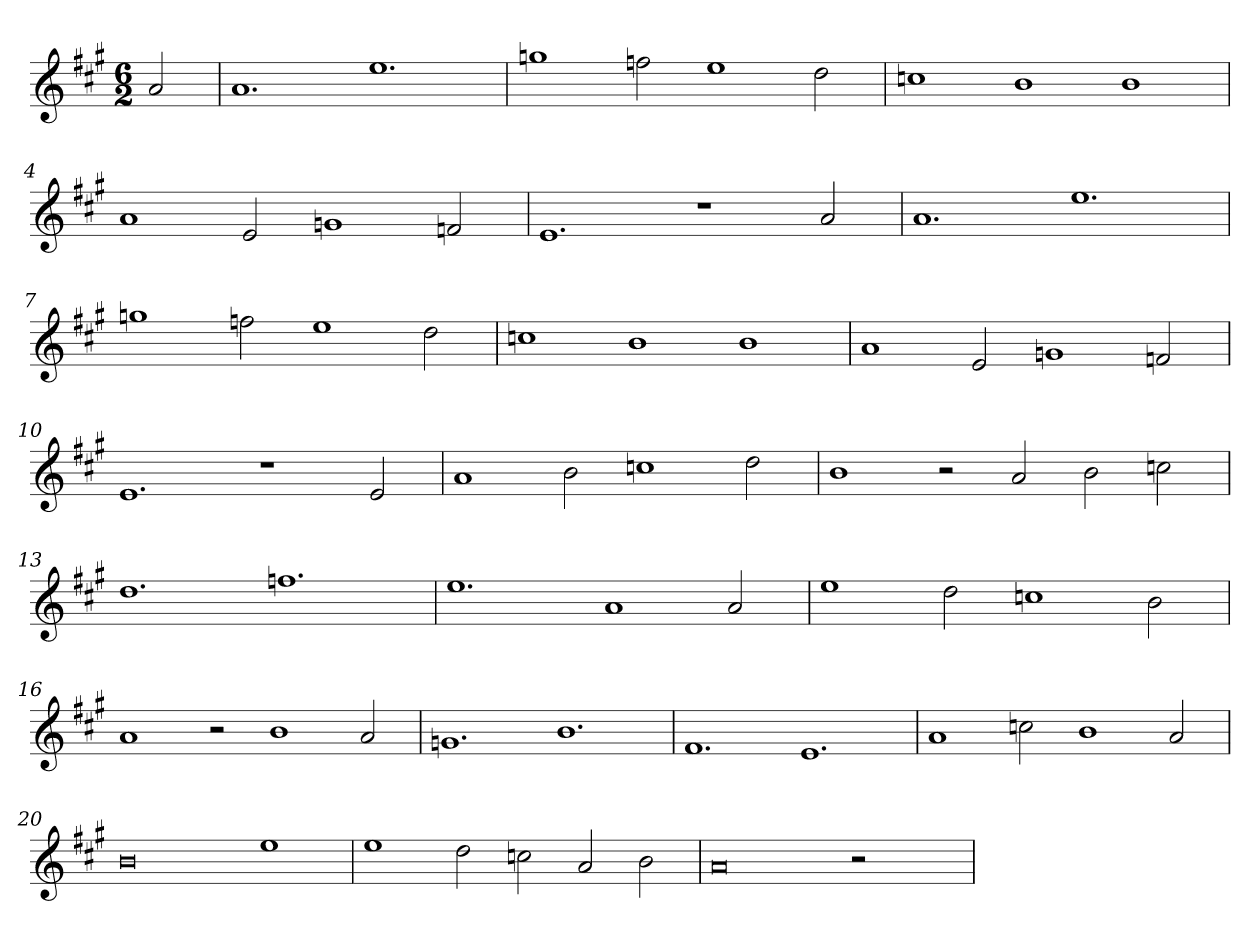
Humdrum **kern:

**kern
*part1
*staff1
*clefG2
*k[f#c#g#]
*A:
*M6/2
=
2a
=1
1.a
1.ee
=2
1ggn
2ffn
1ee
2dd
=3
1ccn
1b
1b
=4
1a
2e
1gn
2fn
=5
1.e
1r
2a
=6
1.a
1.ee
=7
1ggn
2ffn
1ee
2dd
=8
1ccn
1b
1b
=9
1a
2e
1gn
2fn
=10
1.e
1r
2e
=11
1a
2b
1ccn
2dd
=12
1b
2r
2a
2b
2ccn
=13
1.dd
1.ffn
=14
1.ee
1a
2a
=15
1ee
2dd
1ccn
2b
=16
1a
2r
1b
2a
=17
1.gn
1.b
=18
1.f#
1.e
=19
1a
2ccn
1b
2a
=20
0b
1ee
=21
1ee
2dd
2ccn
2a
2b
=22
0a
2r
2ryy
=
*-
